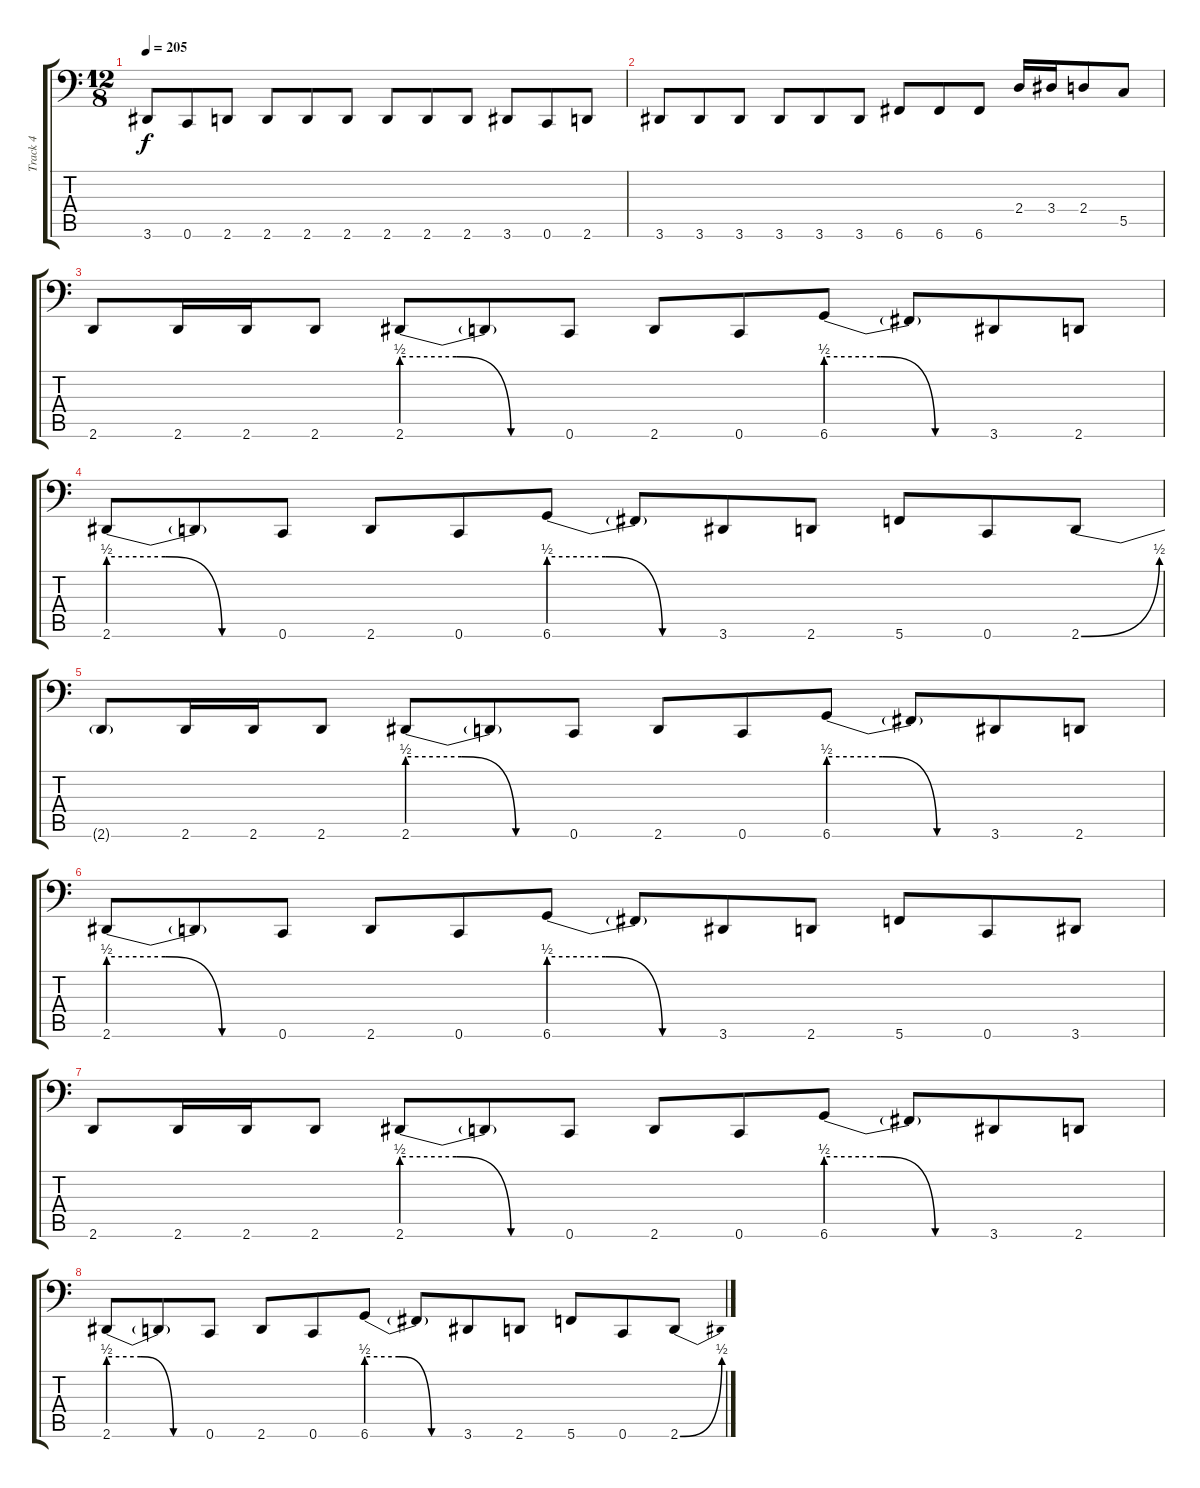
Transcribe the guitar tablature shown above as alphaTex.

\track ("Track 4" "Track 4") {instrument electricbassfinger}
\staff {score tabs}
\tuning (D3 A2 F2 C2 G1 C1) {hide}
\ts (12 8)
\tempo 205
\clef f4
\ks c
3.6.8{dy f} 0.6.8 2.6.8 2.6.8 2.6.8 2.6.8 2.6.8 2.6.8 2.6.8 3.6.8 0.6.8 2.6.8 |
3.6.8 3.6.8 3.6.8 3.6.8 3.6.8 3.6.8 6.6.8 6.6.8 6.6.8 2.4.16 3.4.16 2.4.8 5.5.8 |
2.6.8 2.6.16 2.6.16 2.6.8 2.6{be (custom 0 2 20 2 40 0 60 0)}.8 2.6{t}.8 0.6.8 2.6.8 0.6.8 6.6{be (custom 0 2 20 2 40 0 60 0)}.8 6.6{t}.8 3.6.8 2.6.8 |
2.6{be (custom 0 2 20 2 40 0 60 0)}.8 2.6{t}.8 0.6.8 2.6.8 0.6.8 6.6{be (custom 0 2 20 2 40 0 60 0)}.8 6.6{t}.8 3.6.8 2.6.8 5.6.8 0.6.8 2.6{be (bend 0 0 60 2)}.8 |
2.6{t}.8 2.6.16 2.6.16 2.6.8 2.6{be (custom 0 2 20 2 40 0 60 0)}.8 2.6{t}.8 0.6.8 2.6.8 0.6.8 6.6{be (custom 0 2 20 2 40 0 60 0)}.8 6.6{t}.8 3.6.8 2.6.8 |
2.6{be (custom 0 2 20 2 40 0 60 0)}.8 2.6{t}.8 0.6.8 2.6.8 0.6.8 6.6{be (custom 0 2 20 2 40 0 60 0)}.8 6.6{t}.8 3.6.8 2.6.8 5.6.8 0.6.8 3.6.8 |
2.6.8 2.6.16 2.6.16 2.6.8 2.6{be (custom 0 2 20 2 40 0 60 0)}.8 2.6{t}.8 0.6.8 2.6.8 0.6.8 6.6{be (custom 0 2 20 2 40 0 60 0)}.8 6.6{t}.8 3.6.8 2.6.8 |
2.6{be (custom 0 2 20 2 40 0 60 0)}.8 2.6{t}.8 0.6.8 2.6.8 0.6.8 6.6{be (custom 0 2 20 2 40 0 60 0)}.8 6.6{t}.8 3.6.8 2.6.8 5.6.8 0.6.8 2.6{be (bend 0 0 60 2)}.8
